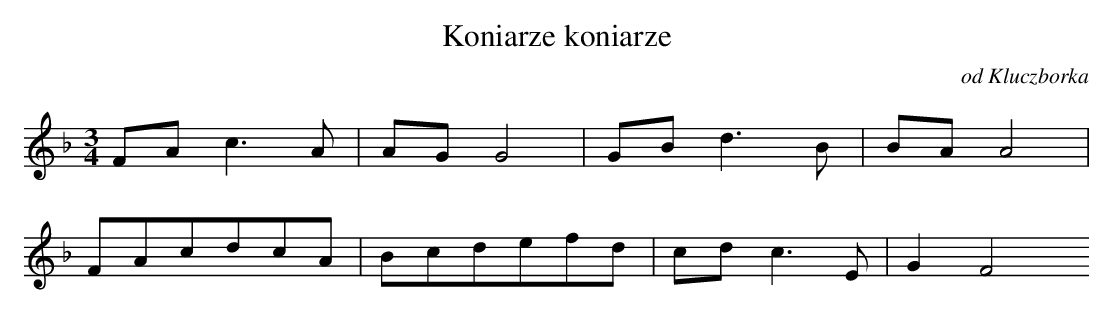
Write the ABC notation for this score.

X:1
T: Koniarze koniarze
O: od Kluczborka
M: 3/4
L: 1/8
K: F
FAc3A | AGG4 | GBd3B | BAA4 |
FAcdcA | Bcdefd | cdc3E | G2F4
